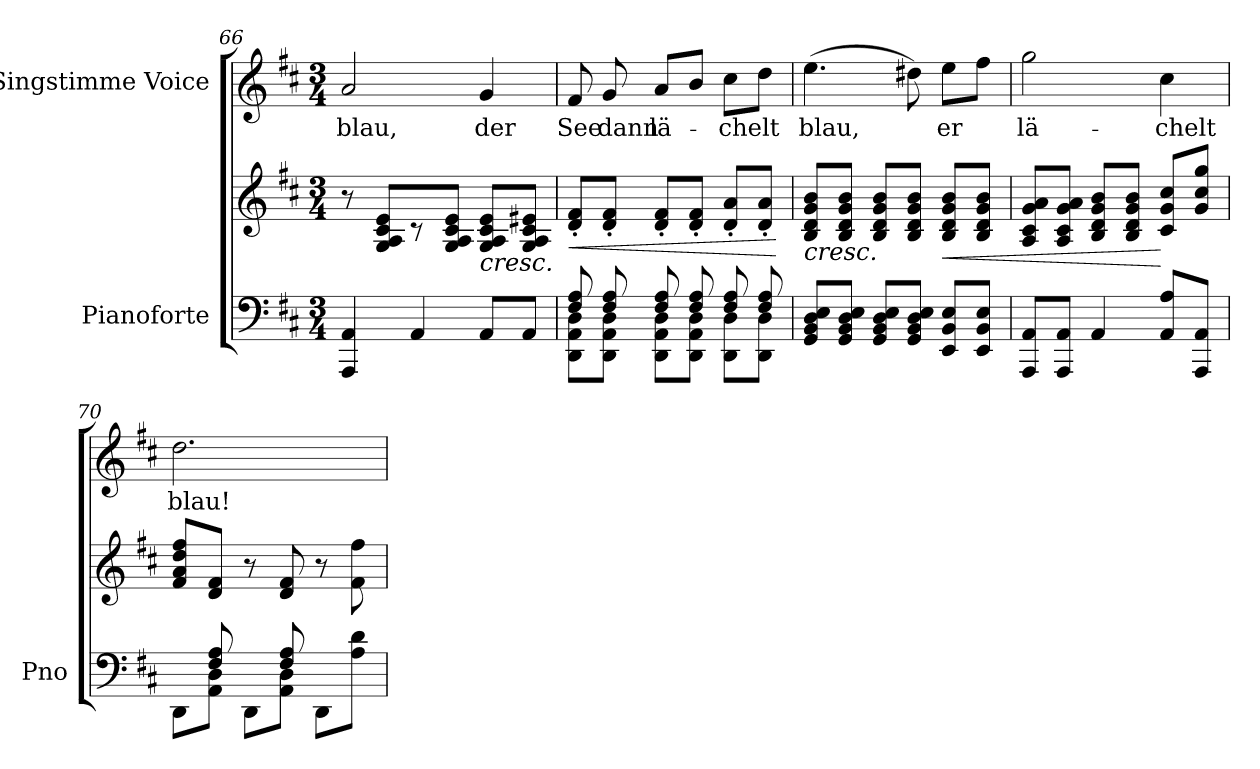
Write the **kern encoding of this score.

**kern	**kern	**dynam	**kern	**text
*part2	*part2	*part2	*part1	*part1
*staff3	*staff2	*staff2/3	*staff1	*staff1
*I"Pianoforte	*	*	*I"Singstimme Voice	*
*I'Pno	*	*	*	*
*clefF4	*clefG2	*	*clefG2	*
*k[f#c#]	*k[f#c#]	*	*k[f#c#]	*
*M3/4	*M3/4	*	*M3/4	*
=66	=66	=66	=66	=66
4AAA/ 4AA/	8r	.	2a/	blau,
.	8G/ 8A/ 8c#/ 8e/L	.	.	.
4AA/	8r	.	.	.
.	8G/ 8A/ 8c#/ 8e/J	.	.	.
!	!LO:TX:b:i:t=cresc.	!	!	!
8AA/L	8G/ 8A/ 8c#/ 8e/L	.	4g/	der
8AA/J	8G/ 8A/ 8c#/ 8e#X/J	.	.	.
=67	=67	=67	=67	=67
*^	*	*	*	*
!	!	!	!LO:HP:b	!	!
8F#/ 8A/	8DD\ 8AA\ 8D\L	8d/'> 8f#/'>L	<	8f#/	See
8F#/ 8A/	8DD\ 8AA\ 8D\J	8d/'> 8f#/'>J	.	8g/	dann
8F#/ 8A/	8DD\ 8AA\ 8D\L	8d/'> 8f#/'>L	.	8a/L	lä-
8F#/ 8A/	8DD\ 8AA\ 8D\J	8d/'> 8f#/'>J	.	8b/J	.
8F#/ 8A/	8DD\ 8D\L	8d/'> 8a/'>L	.	8cc#\L	-chelt
8F#/ 8A/	8DD\ 8D\J	8d/'> 8a/'>J	.	8dd\J	.
*v	*v	*	*	*	*
.	.	[	.	.
=68	=68	=68	=68	=68
!	!LO:TX:b:i:t=cresc.	!	!	!
8GG/ 8BB/ 8D/ 8E/L	8B/ 8d/ 8g/ 8b/L	.	(4.ee\	blau,
8GG/ 8BB/ 8D/ 8E/J	8B/ 8d/ 8g/ 8b/J	.	.	.
8GG/ 8BB/ 8D/ 8E/L	8B/ 8d/ 8g/ 8b/L	.	.	.
8GG/ 8BB/ 8D/ 8E/J	8B/ 8d/ 8g/ 8b/J	.	8dd#X\)	.
!	!	!LO:HP:b	!	!
8EE/ 8BB/ 8E/L	8B/ 8d/ 8g/ 8b/L	<	8ee\L	er
8EE/ 8BB/ 8E/J	8B/ 8d/ 8g/ 8b/J	.	8ff#\J	.
=69	=69	=69	=69	=69
8AAA/ 8AA/L	8A/ 8c#/ 8g/ 8a/L	.	2gg\	lä-
8AAA/ 8AA/J	8A/ 8c#/ 8g/ 8a/J	.	.	.
4AA/	8B/ 8d/ 8g/ 8b/L	.	.	.
.	8B/ 8d/ 8g/ 8b/J	.	.	.
8AA/ 8A/L	8c#/ 8g/ 8cc#/L	[	4cc#\	-chelt
8AAA/ 8AA/J	8g/ 8cc#/ 8gg/J	.	.	.
=70	=70	=70	=70	=70
*^	*	*	*	*
8ryy	8DD\L	8f#/ 8a/ 8dd/ 8ff#/L	.	2.dd\	blau!
8F#/ 8A/	8AA\ 8D\J	8d/ 8f#/J	.	.	.
8ryy	8DD\L	8r	.	.	.
8F#/ 8A/	8AA\ 8D\J	8d/ 8f#/	.	.	.
8DD\L	4ryy	8r	.	.	.
8A\ 8d\J	.	8f#\ 8ff#\	.	.	.
*v	*v	*	*	*	*
=	=	=	=	=
*-	*-	*-	*-	*-
